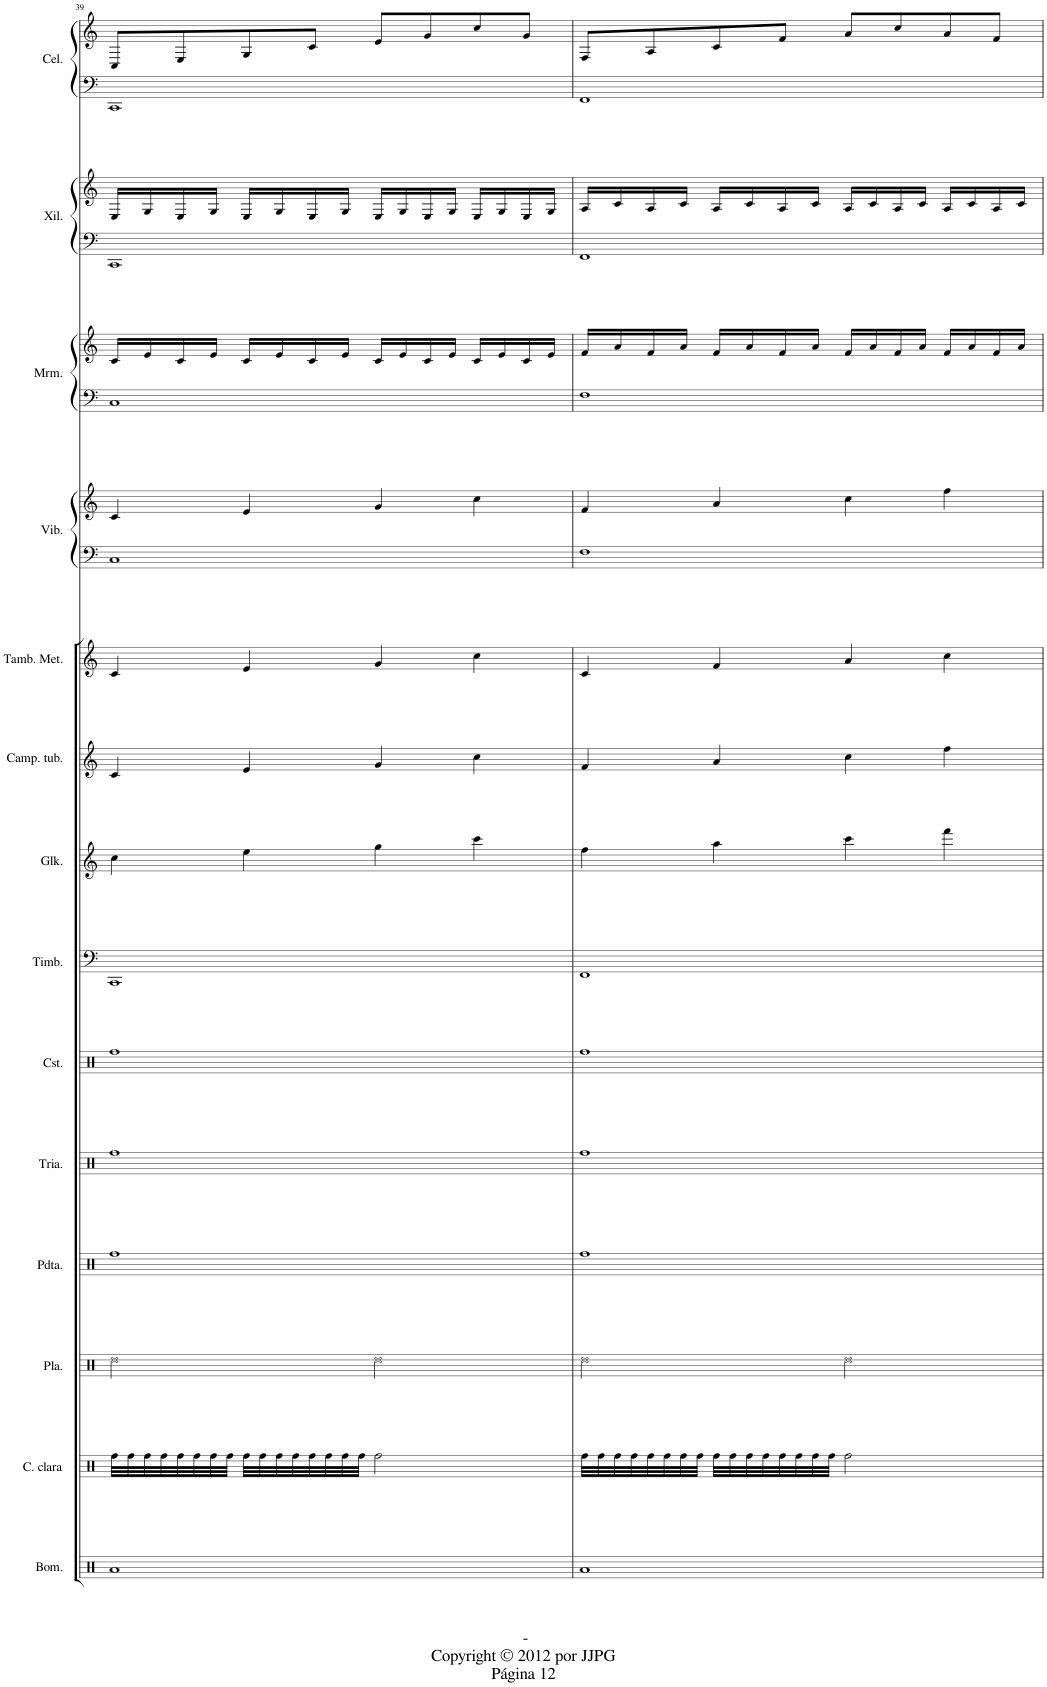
**kern	**kern	**kern	**kern	**kern	**kern	**kern	**kern	**kern	**kern	**kern	**kern	**kern	**kern	**kern	**kern	**kern	**kern
*part14	*part13	*part12	*part11	*part10	*part9	*part8	*part7	*part6	*part5	*part4	*part4	*part3	*part3	*part2	*part2	*part1	*part1
*staff18	*staff17	*staff16	*staff15	*staff14	*staff13	*staff12	*staff11	*staff10	*staff9	*staff8	*staff7	*staff6	*staff5	*staff4	*staff3	*staff2	*staff1
*I"Bombo	*I"Caja clara	*I"Platillos	*I"Pandereta	*I"Triángulo	*I"Castañuelas	*I"Timbales	*I"Glockenspiel	*I"Campanas tubulares	*I"Tambores Metálicos	*I"Vibráfono	*	*I"Marimba	*	*I"Xilófono	*	*I"Celesta	*
*I'Bom.	*I'C. clara	*I'Pla.	*I'Pdta.	*	*I'Cst.	*I'Timb.	*I'Glk.	*I'Camp. tub.	*I'Tamb. Met.	*I'Vib.	*	*I'Mrm.	*	*I'Xil.	*	*I'Cel.	*
!!LO:PB:g=z
*clefX	*clefX	*clefX	*clefX	*clefX	*clefX	*clefF4	*clefG2	*clefG2	*clefG2	*clefF4	*clefG2	*clefF4	*clefG2	*clefF4	*clefG2	*clefF4	*clefG2
*	*	*	*	*	*	*	*Trd-14c-24	*	*	*	*	*	*	*Trd-7c-12	*Trd-7c-12	*Trd-7c-12	*Trd-7c-12
*k[]	*k[]	*k[]	*k[]	*k[]	*k[]	*k[]	*k[]	*k[]	*k[]	*k[]	*k[]	*k[]	*k[]	*k[]	*k[]	*k[]	*k[]
*M4/4	*M4/4	*M4/4	*M4/4	*M4/4	*M4/4	*M4/4	*M4/4	*M4/4	*M4/4	*M4/4	*M4/4	*M4/4	*M4/4	*M4/4	*M4/4	*M4/4	*M4/4
=39	=39	=39	=39	=39	=39	=39	=39	=39	=39	=39	=39	=39	=39	=39	=39	=39	=39
1Ra	32Rff\LLL	2Rdd\	1Rff	1Rff	1Rff	1CC	4cc\	4c/	4c/	1C	4c/	1C	16c/LL	1CC	16E/LL	1CC	8C/L
.	32Rff\	.	.	.	.	.	.	.	.	.	.	.	.	.	.	.	.
.	32Rff\	.	.	.	.	.	.	.	.	.	.	.	16e/	.	16G/	.	.
.	32Rff\	.	.	.	.	.	.	.	.	.	.	.	.	.	.	.	.
.	32Rff\	.	.	.	.	.	.	.	.	.	.	.	16c/	.	16E/	.	8E/
.	32Rff\	.	.	.	.	.	.	.	.	.	.	.	.	.	.	.	.
.	32Rff\	.	.	.	.	.	.	.	.	.	.	.	16e/JJ	.	16G/JJ	.	.
.	32Rff\JJJ	.	.	.	.	.	.	.	.	.	.	.	.	.	.	.	.
.	32Rff\LLL	.	.	.	.	.	4ee\	4e/	4e/	.	4e/	.	16c/LL	.	16E/LL	.	8G/
.	32Rff\	.	.	.	.	.	.	.	.	.	.	.	.	.	.	.	.
.	32Rff\	.	.	.	.	.	.	.	.	.	.	.	16e/	.	16G/	.	.
.	32Rff\	.	.	.	.	.	.	.	.	.	.	.	.	.	.	.	.
.	32Rff\	.	.	.	.	.	.	.	.	.	.	.	16c/	.	16E/	.	8c/J
.	32Rff\	.	.	.	.	.	.	.	.	.	.	.	.	.	.	.	.
.	32Rff\	.	.	.	.	.	.	.	.	.	.	.	16e/JJ	.	16G/JJ	.	.
.	32Rff\JJJ	.	.	.	.	.	.	.	.	.	.	.	.	.	.	.	.
.	2Rff\	2Rdd\	.	.	.	.	4gg\	4g/	4g/	.	4g/	.	16c/LL	.	16E/LL	.	8e/L
.	.	.	.	.	.	.	.	.	.	.	.	.	16e/	.	16G/	.	.
.	.	.	.	.	.	.	.	.	.	.	.	.	16c/	.	16E/	.	8g/
.	.	.	.	.	.	.	.	.	.	.	.	.	16e/JJ	.	16G/JJ	.	.
.	.	.	.	.	.	.	4ccc\	4cc\	4cc\	.	4cc\	.	16c/LL	.	16E/LL	.	8cc/
.	.	.	.	.	.	.	.	.	.	.	.	.	16e/	.	16G/	.	.
.	.	.	.	.	.	.	.	.	.	.	.	.	16c/	.	16E/	.	8g/J
.	.	.	.	.	.	.	.	.	.	.	.	.	16e/JJ	.	16G/JJ	.	.
=40	=40	=40	=40	=40	=40	=40	=40	=40	=40	=40	=40	=40	=40	=40	=40	=40	=40
1Ra	32Rff\LLL	2Rdd\	1Rff	1Rff	1Rff	1FF	4ff\	4f/	4c/	1F	4f/	1F	16f/LL	1FF	16A/LL	1FF	8F/L
.	32Rff\	.	.	.	.	.	.	.	.	.	.	.	.	.	.	.	.
.	32Rff\	.	.	.	.	.	.	.	.	.	.	.	16a/	.	16c/	.	.
.	32Rff\	.	.	.	.	.	.	.	.	.	.	.	.	.	.	.	.
.	32Rff\	.	.	.	.	.	.	.	.	.	.	.	16f/	.	16A/	.	8A/
.	32Rff\	.	.	.	.	.	.	.	.	.	.	.	.	.	.	.	.
.	32Rff\	.	.	.	.	.	.	.	.	.	.	.	16a/JJ	.	16c/JJ	.	.
.	32Rff\JJJ	.	.	.	.	.	.	.	.	.	.	.	.	.	.	.	.
.	32Rff\LLL	.	.	.	.	.	4aa\	4a/	4f/	.	4a/	.	16f/LL	.	16A/LL	.	8c/
.	32Rff\	.	.	.	.	.	.	.	.	.	.	.	.	.	.	.	.
.	32Rff\	.	.	.	.	.	.	.	.	.	.	.	16a/	.	16c/	.	.
.	32Rff\	.	.	.	.	.	.	.	.	.	.	.	.	.	.	.	.
.	32Rff\	.	.	.	.	.	.	.	.	.	.	.	16f/	.	16A/	.	8f/J
.	32Rff\	.	.	.	.	.	.	.	.	.	.	.	.	.	.	.	.
.	32Rff\	.	.	.	.	.	.	.	.	.	.	.	16a/JJ	.	16c/JJ	.	.
.	32Rff\JJJ	.	.	.	.	.	.	.	.	.	.	.	.	.	.	.	.
.	2Rff\	2Rdd\	.	.	.	.	4ccc\	4cc\	4a/	.	4cc\	.	16f/LL	.	16A/LL	.	8a/L
.	.	.	.	.	.	.	.	.	.	.	.	.	16a/	.	16c/	.	.
.	.	.	.	.	.	.	.	.	.	.	.	.	16f/	.	16A/	.	8cc/
.	.	.	.	.	.	.	.	.	.	.	.	.	16a/JJ	.	16c/JJ	.	.
.	.	.	.	.	.	.	4fff\	4ff\	4cc\	.	4ff\	.	16f/LL	.	16A/LL	.	8a/
.	.	.	.	.	.	.	.	.	.	.	.	.	16a/	.	16c/	.	.
.	.	.	.	.	.	.	.	.	.	.	.	.	16f/	.	16A/	.	8f/J
.	.	.	.	.	.	.	.	.	.	.	.	.	16a/JJ	.	16c/JJ	.	.
=	=	=	=	=	=	=	=	=	=	=	=	=	=	=	=	=	=
*-	*-	*-	*-	*-	*-	*-	*-	*-	*-	*-	*-	*-	*-	*-	*-	*-	*-
